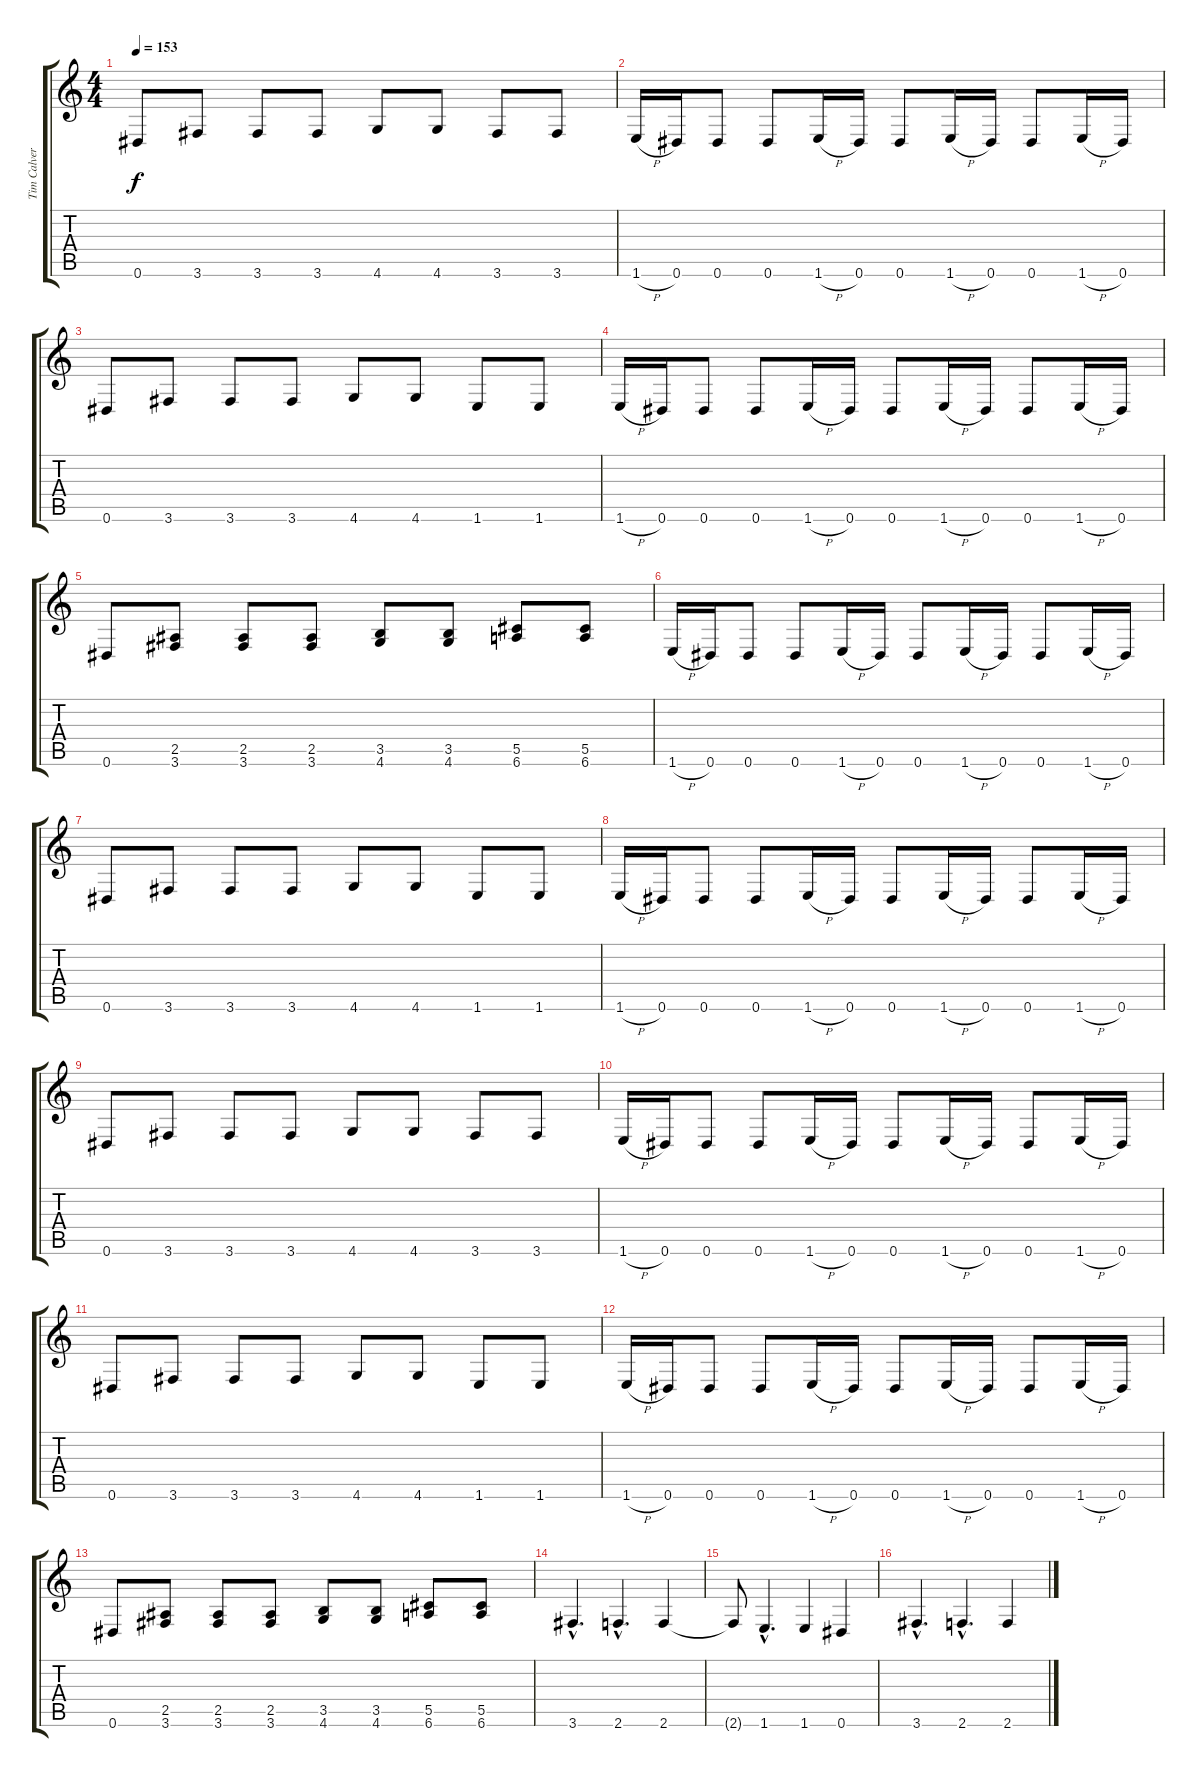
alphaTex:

\track ("Tim Calvert" "Tim Calver") {instrument distortionguitar}
\staff {score tabs}
\tuning (Eb4 Bb3 Gb3 Db3 Ab2 Eb2) {hide}
\ts (4 4)
\tempo 153
\clef g2
\ks c
0.6.8{dy f} 3.6.8 3.6.8 3.6.8 4.6.8 4.6.8 3.6.8 3.6.8 |
1.6{h}.16 0.6.16 0.6.8 0.6.8 1.6{h}.16 0.6.16 0.6.8 1.6{h}.16 0.6.16 0.6.8 1.6{h}.16 0.6.16 |
0.6.8 3.6.8 3.6.8 3.6.8 4.6.8 4.6.8 1.6.8 1.6.8 |
1.6{h}.16 0.6.16 0.6.8 0.6.8 1.6{h}.16 0.6.16 0.6.8 1.6{h}.16 0.6.16 0.6.8 1.6{h}.16 0.6.16 |
0.6.8 (2.5 3.6).8 (2.5 3.6).8 (2.5 3.6).8 (3.5 4.6).8 (3.5 4.6).8 (5.5 6.6).8 (5.5 6.6).8 |
1.6{h}.16 0.6.16 0.6.8 0.6.8 1.6{h}.16 0.6.16 0.6.8 1.6{h}.16 0.6.16 0.6.8 1.6{h}.16 0.6.16 |
0.6.8 3.6.8 3.6.8 3.6.8 4.6.8 4.6.8 1.6.8 1.6.8 |
1.6{h}.16 0.6.16 0.6.8 0.6.8 1.6{h}.16 0.6.16 0.6.8 1.6{h}.16 0.6.16 0.6.8 1.6{h}.16 0.6.16 |
0.6.8 3.6.8 3.6.8 3.6.8 4.6.8 4.6.8 3.6.8 3.6.8 |
1.6{h}.16 0.6.16 0.6.8 0.6.8 1.6{h}.16 0.6.16 0.6.8 1.6{h}.16 0.6.16 0.6.8 1.6{h}.16 0.6.16 |
0.6.8 3.6.8 3.6.8 3.6.8 4.6.8 4.6.8 1.6.8 1.6.8 |
1.6{h}.16 0.6.16 0.6.8 0.6.8 1.6{h}.16 0.6.16 0.6.8 1.6{h}.16 0.6.16 0.6.8 1.6{h}.16 0.6.16 |
0.6.8 (2.5 3.6).8 (2.5 3.6).8 (2.5 3.6).8 (3.5 4.6).8 (3.5 4.6).8 (5.5 6.6).8 (5.5 6.6).8 |
3.6{hac}.4{d} 2.6{hac}.4{d} 2.6.4 |
2.6{t}.8 1.6{hac}.4{d} 1.6.4 0.6.4 |
3.6{hac}.4{d} 2.6{hac}.4{d} 2.6.4
